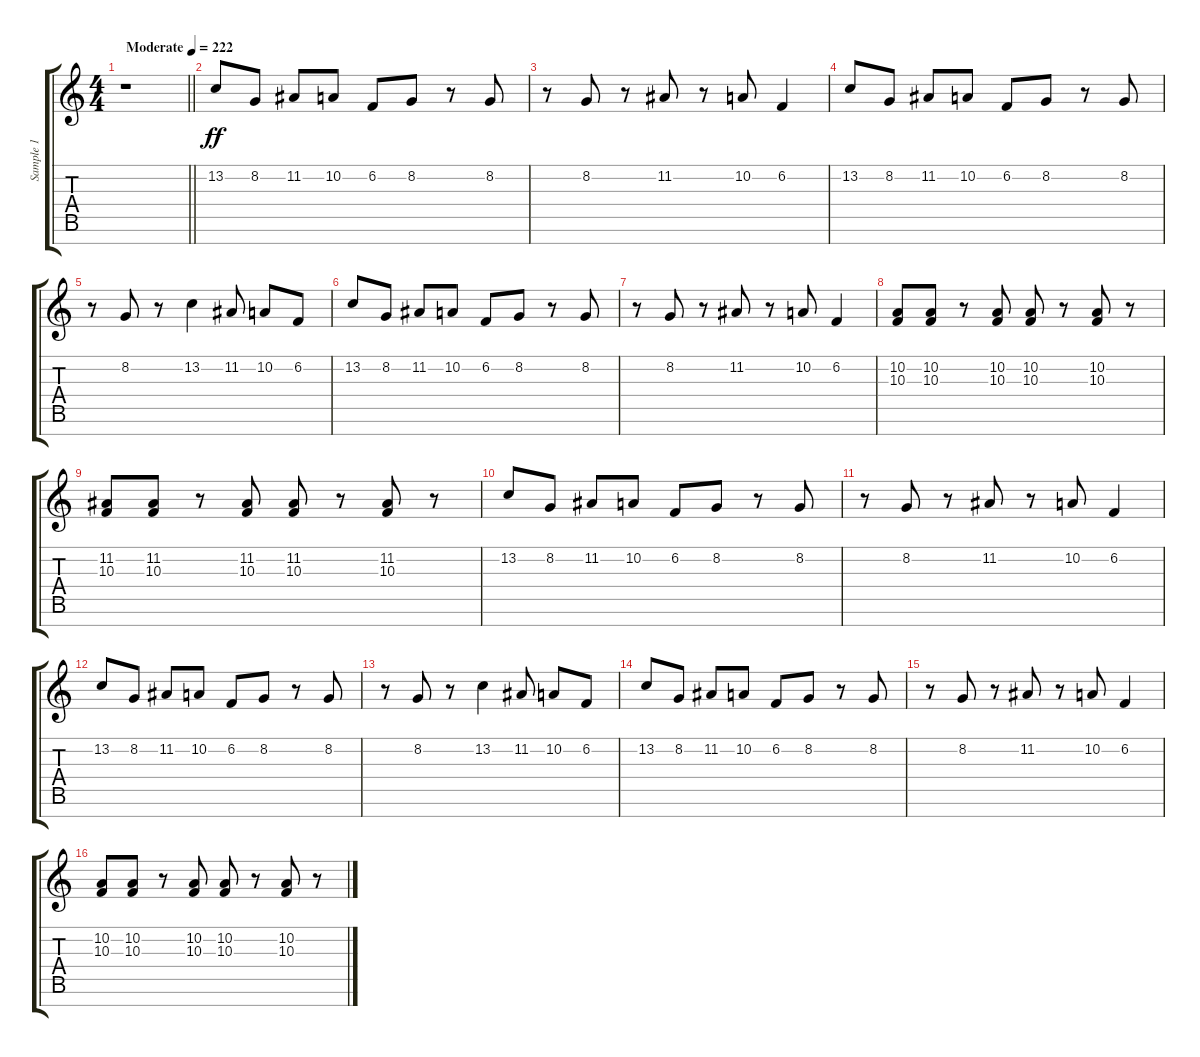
\track ("Sample 1" "Sample 1") {instrument lead2sawtooth}
\staff {score tabs}
\tuning (E4 B3 G3 D3 A2 E2 B1) {hide}
\ts (4 4)
\tempo (222 "Moderate")
\clef g2
\barLineRight lightlight
\ks c
r.1{dy ff instrument lead2sawtooth} |
\section ("" " ")
13.2.8 8.2.8 11.2.8 10.2.8 6.2.8 8.2.8 r.8 8.2.8 |
r.8 8.2.8 r.8 11.2.8 r.8 10.2.8 6.2.4 |
13.2.8 8.2.8 11.2.8 10.2.8 6.2.8 8.2.8 r.8 8.2.8 |
r.8 8.2.8 r.8 13.2.4 11.2.8 10.2.8 6.2.8 |
13.2.8 8.2.8 11.2.8 10.2.8 6.2.8 8.2.8 r.8 8.2.8 |
r.8 8.2.8 r.8 11.2.8 r.8 10.2.8 6.2.4 |
(10.2 10.3).8 (10.2 10.3).8 r.8 (10.2 10.3).8 (10.2 10.3).8 r.8 (10.2 10.3).8 r.8 |
(11.2 10.3).8 (11.2 10.3).8 r.8 (11.2 10.3).8 (11.2 10.3).8 r.8 (11.2 10.3).8 r.8 |
13.2.8 8.2.8 11.2.8 10.2.8 6.2.8 8.2.8 r.8 8.2.8 |
r.8 8.2.8 r.8 11.2.8 r.8 10.2.8 6.2.4 |
13.2.8 8.2.8 11.2.8 10.2.8 6.2.8 8.2.8 r.8 8.2.8 |
r.8 8.2.8 r.8 13.2.4 11.2.8 10.2.8 6.2.8 |
13.2.8 8.2.8 11.2.8 10.2.8 6.2.8 8.2.8 r.8 8.2.8 |
r.8 8.2.8 r.8 11.2.8 r.8 10.2.8 6.2.4 |
(10.2 10.3).8 (10.2 10.3).8 r.8 (10.2 10.3).8 (10.2 10.3).8 r.8 (10.2 10.3).8 r.8
